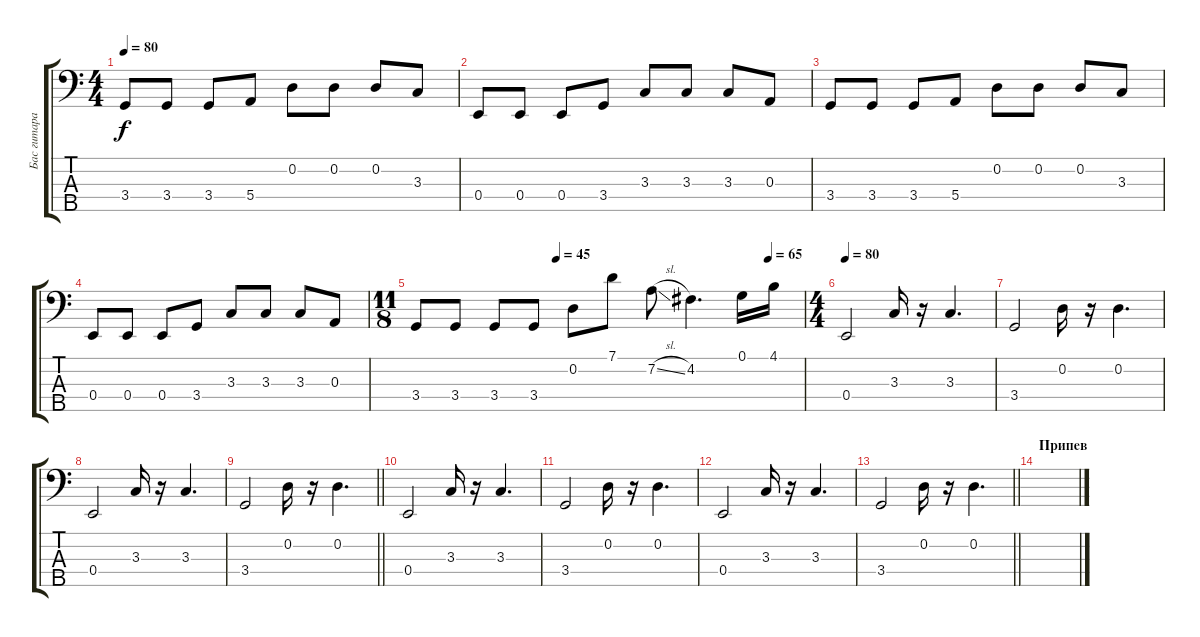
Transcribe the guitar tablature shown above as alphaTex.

\track ("Бас гитара" "Бас гитара") {instrument electricbassfinger}
\staff {score tabs}
\tuning (G2 D2 A1 E1 B0) {hide}
\ts (4 4)
\tempo 80
\clef f4
\ks c
3.4.8{dy f} 3.4.8 3.4.8 5.4.8 0.2.8 0.2.8 0.2.8 3.3.8 |
0.4.8 0.4.8 0.4.8 3.4.8 3.3.8 3.3.8 3.3.8 0.3.8 |
3.4.8 3.4.8 3.4.8 5.4.8 0.2.8 0.2.8 0.2.8 3.3.8 |
0.4.8 0.4.8 0.4.8 3.4.8 3.3.8 3.3.8 3.3.8 0.3.8 |
\ts (11 8)
\tempo (45 0.36363636363636365)
\tempo (65 0.9090909090909091)
3.4.8 3.4.8 3.4.8 3.4.8 0.2.8 7.1.8 7.2{sl}.8 4.2.4{d} 0.1.16 4.1.16 |
\ts (4 4)
\tempo 80
0.4.2 3.3.16 r.16 3.3.4{d} |
3.4.2 0.2.16 r.16 0.2.4{d} |
0.4.2 3.3.16 r.16 3.3.4{d} |
\barLineRight lightlight
3.4.2 0.2.16 r.16 0.2.4{d} |
0.4.2 3.3.16 r.16 3.3.4{d} |
3.4.2 0.2.16 r.16 0.2.4{d} |
0.4.2 3.3.16 r.16 3.3.4{d} |
\barLineRight lightlight
3.4.2 0.2.16 r.16 0.2.4{d} |
\section ("" "Припев")
